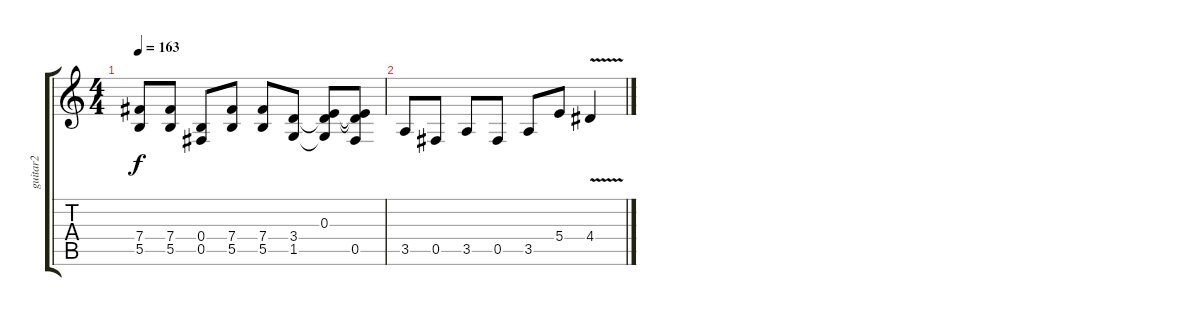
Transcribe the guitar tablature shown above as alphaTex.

\track ("guitar2" "guitar2") {instrument overdrivenguitar}
\staff {score tabs}
\tuning (Db4 Ab3 E3 B2 Gb2 B1) {hide}
\ts (4 4)
\tempo 163
\clef g2
\ks c
(7.4 5.5).8{dy f} (7.4 5.5).8 (0.4 0.5).8 (7.4 5.5).8 (7.4 5.5).8 (3.4 1.5).8 (0.3 3.4{t} 1.5{t}).8 (0.3{t} 3.4{t} 0.5).8 |
3.5.8 0.5.8 3.5.8 0.5.8 3.5.8 5.4.8 4.4{v}.4
